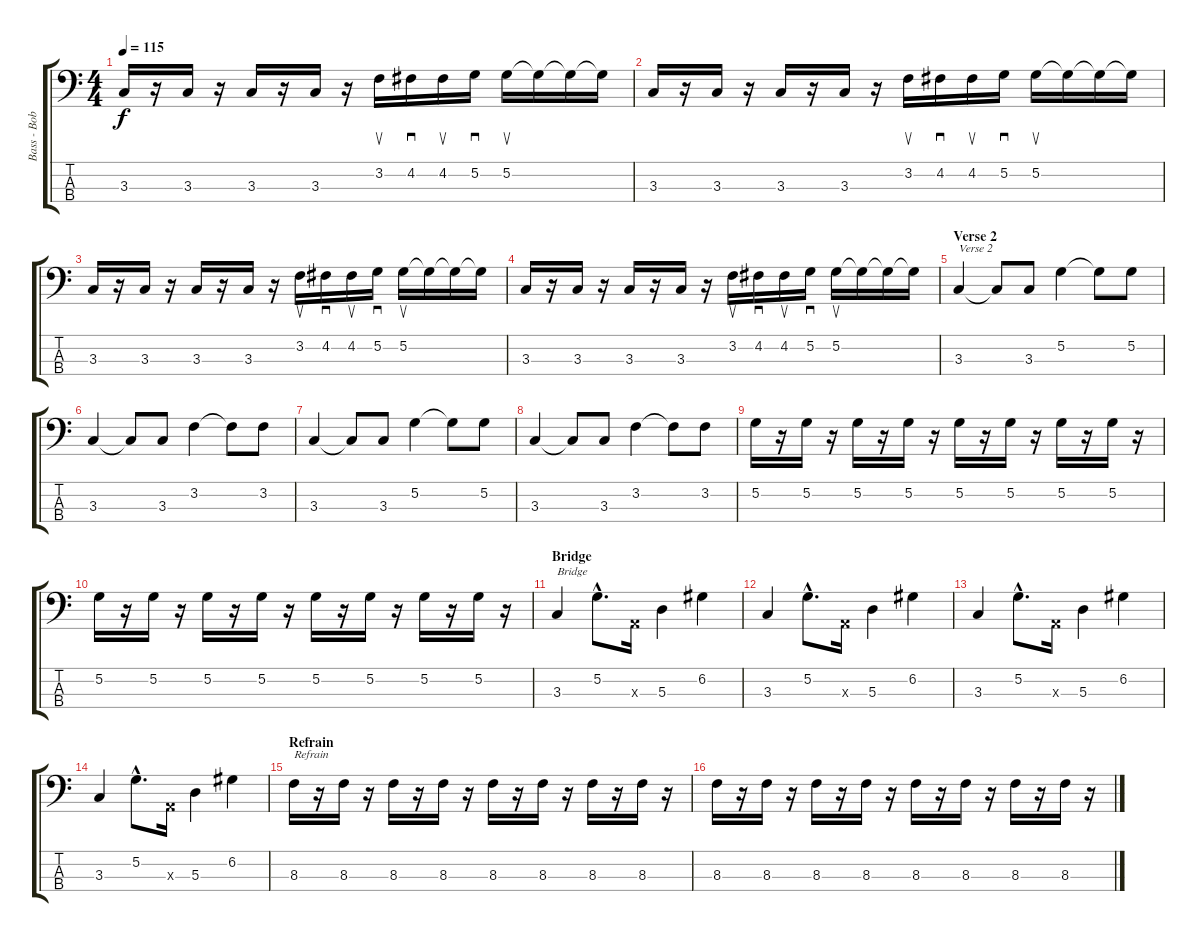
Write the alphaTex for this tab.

\track ("Bass - Bob Hardy" "Bass - Bob") {instrument electricbasspick}
\staff {score tabs}
\tuning (G2 D2 A1 E1) {hide}
\ts (4 4)
\tempo 115
\clef f4
\ks c
3.3.16{dy f} r.16 3.3.16 r.16 3.3.16 r.16 3.3.16 r.16 3.2.16{su} 4.2.16{sd} 4.2.16{su} 5.2.16{sd} 5.2.16{su} 5.2{t}.16 5.2{t}.16 5.2{t}.16 |
3.3.16 r.16 3.3.16 r.16 3.3.16 r.16 3.3.16 r.16 3.2.16{su} 4.2.16{sd} 4.2.16{su} 5.2.16{sd} 5.2.16{su} 5.2{t}.16 5.2{t}.16 5.2{t}.16 |
3.3.16 r.16 3.3.16 r.16 3.3.16 r.16 3.3.16 r.16 3.2.16{su} 4.2.16{sd} 4.2.16{su} 5.2.16{sd} 5.2.16{su} 5.2{t}.16 5.2{t}.16 5.2{t}.16 |
3.3.16 r.16 3.3.16 r.16 3.3.16 r.16 3.3.16 r.16 3.2.16{su} 4.2.16{sd} 4.2.16{su} 5.2.16{sd} 5.2.16{su} 5.2{t}.16 5.2{t}.16 5.2{t}.16 |
\section ("" "Verse 2")
3.3.4{txt "Verse 2"} 3.3{t}.8 3.3.8 5.2.4 5.2{t}.8 5.2.8 |
3.3.4 3.3{t}.8 3.3.8 3.2.4 3.2{t}.8 3.2.8 |
3.3.4 3.3{t}.8 3.3.8 5.2.4 5.2{t}.8 5.2.8 |
3.3.4 3.3{t}.8 3.3.8 3.2.4 3.2{t}.8 3.2.8 |
5.2.16 r.16 5.2.16 r.16 5.2.16 r.16 5.2.16 r.16 5.2.16 r.16 5.2.16 r.16 5.2.16 r.16 5.2.16 r.16 |
5.2.16 r.16 5.2.16 r.16 5.2.16 r.16 5.2.16 r.16 5.2.16 r.16 5.2.16 r.16 5.2.16 r.16 5.2.16 r.16 |
\section ("" "Bridge")
3.3.4{txt "Bridge"} 5.2{hac}.8{d} 0.3{x}.16 5.3.4 6.2.4 |
3.3.4 5.2{hac}.8{d} 0.3{x}.16 5.3.4 6.2.4 |
3.3.4 5.2{hac}.8{d} 0.3{x}.16 5.3.4 6.2.4 |
3.3.4 5.2{hac}.8{d} 0.3{x}.16 5.3.4 6.2.4 |
\section ("" "Refrain")
8.3.16{txt "Refrain"} r.16 8.3.16 r.16 8.3.16 r.16 8.3.16 r.16 8.3.16 r.16 8.3.16 r.16 8.3.16 r.16 8.3.16 r.16 |
8.3.16 r.16 8.3.16 r.16 8.3.16 r.16 8.3.16 r.16 8.3.16 r.16 8.3.16 r.16 8.3.16 r.16 8.3.16 r.16
